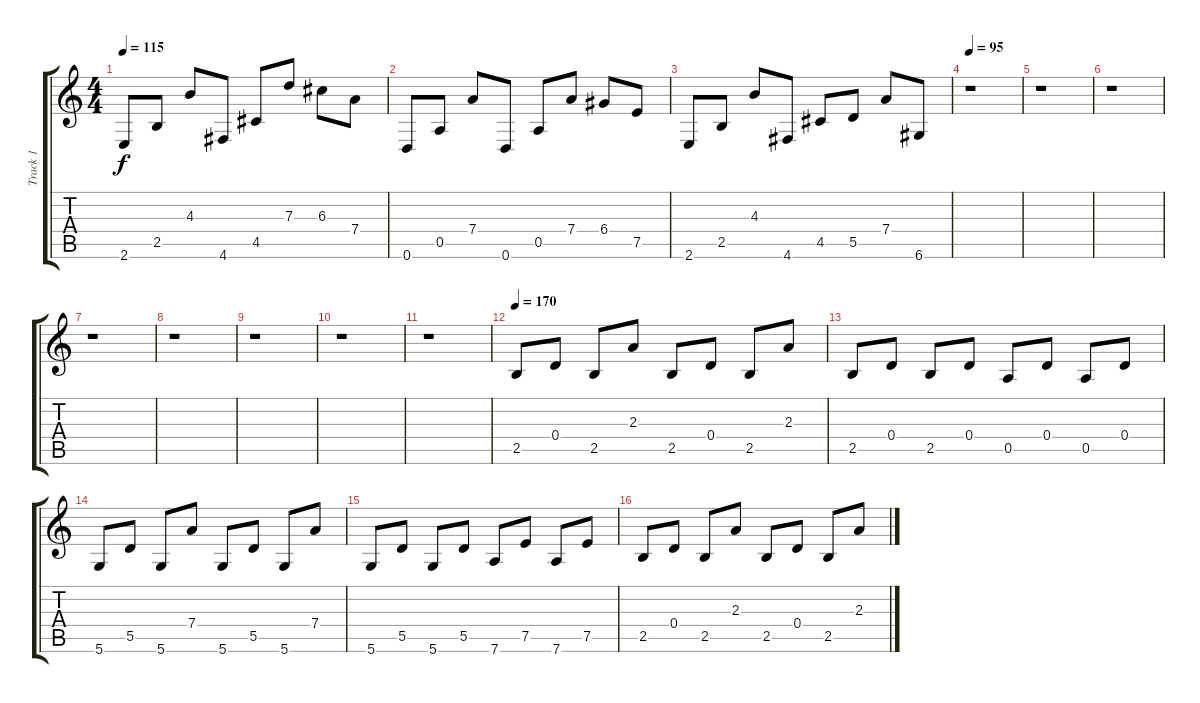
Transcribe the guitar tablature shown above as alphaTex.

\track ("Track 1" "Track 1") {instrument acousticguitarsteel}
\staff {score tabs}
\tuning (E4 B3 G3 D3 A2 D2) {hide}
\ts (4 4)
\tempo 115
\clef g2
\ks c
2.6.8{dy f} 2.5.8 4.3.8 4.6.8 4.5.8 7.3.8 6.3.8 7.4.8 |
0.6.8 0.5.8 7.4.8 0.6.8 0.5.8 7.4.8 6.4.8 7.5.8 |
2.6.8 2.5.8 4.3.8 4.6.8 4.5.8 5.5.8 7.4.8 6.6.8 |
\tempo 95
r.1 |
r.1 |
r.1 |
r.1 |
r.1 |
r.1 |
r.1 |
r.1 |
\tempo 170
2.5.8 0.4.8 2.5.8 2.3.8 2.5.8 0.4.8 2.5.8 2.3.8 |
2.5.8 0.4.8 2.5.8 0.4.8 0.5.8 0.4.8 0.5.8 0.4.8 |
5.6.8 5.5.8 5.6.8 7.4.8 5.6.8 5.5.8 5.6.8 7.4.8 |
5.6.8 5.5.8 5.6.8 5.5.8 7.6.8 7.5.8 7.6.8 7.5.8 |
2.5.8 0.4.8 2.5.8 2.3.8 2.5.8 0.4.8 2.5.8 2.3.8
